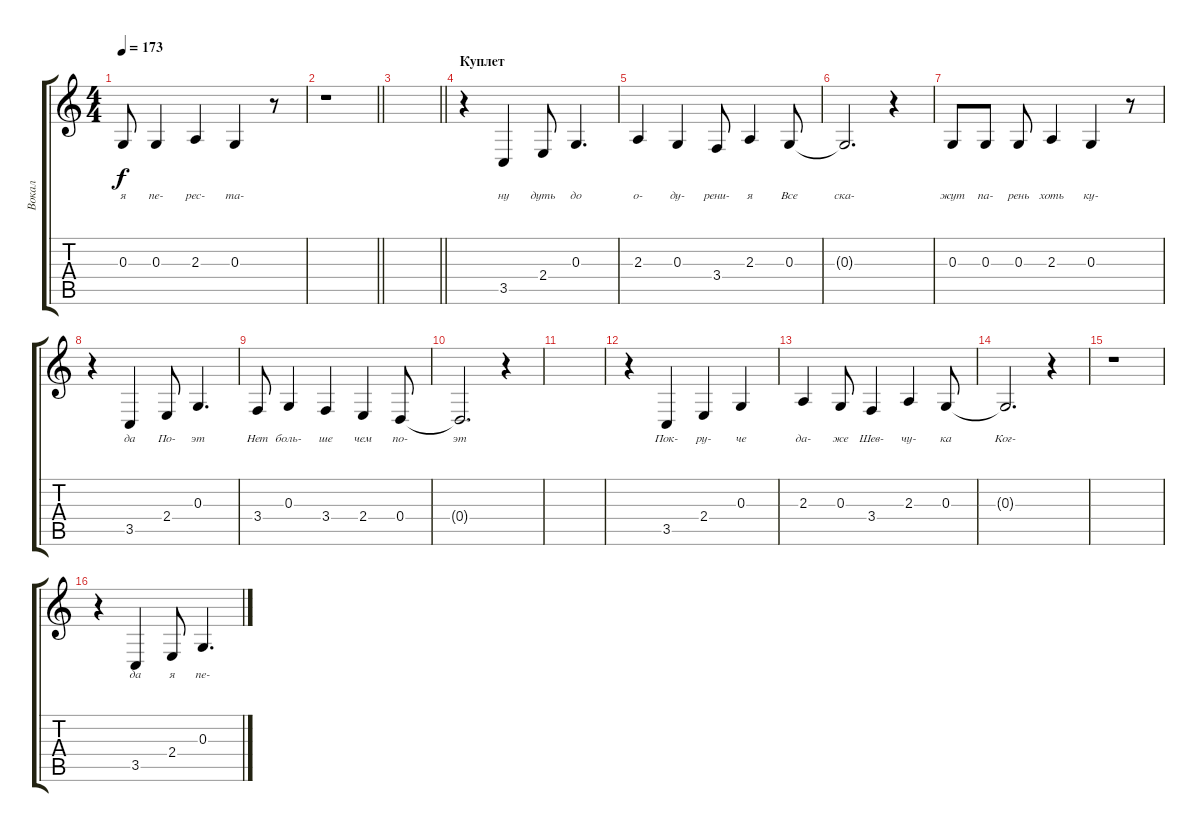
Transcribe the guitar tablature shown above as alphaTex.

\track ("Вокал" "Вокал") {instrument lead8bassandlead}
\staff {score tabs}
\tuning (E4 B3 G3 D3 A2 E2) {hide}
\ts (4 4)
\tempo 173
\clef g2
\ks c
0.3.8{lyrics (0 "я") lyrics (1 "") lyrics (2 "") lyrics (3 "") lyrics (4 "") dy f} 0.3.4{lyrics (0 "пе-") lyrics (1 "") lyrics (2 "") lyrics (3 "") lyrics (4 "")} 2.3.4{lyrics (0 "рес-") lyrics (1 "") lyrics (2 "") lyrics (3 "") lyrics (4 "")} 0.3.4{lyrics (0 "та-") lyrics (1 "") lyrics (2 "") lyrics (3 "") lyrics (4 "")} r.8 |
\barLineRight lightlight
r.1 |
\barLineRight lightlight
|
\section ("" "Куплет")
r.4 3.5.4{lyrics (0 "ну") lyrics (1 "") lyrics (2 "") lyrics (3 "") lyrics (4 "")} 2.4.8{lyrics (0 "дуть") lyrics (1 "") lyrics (2 "") lyrics (3 "") lyrics (4 "")} 0.3.4{d lyrics (0 "до") lyrics (1 "") lyrics (2 "") lyrics (3 "") lyrics (4 "")} |
2.3.4{lyrics (0 "о-") lyrics (1 "") lyrics (2 "") lyrics (3 "") lyrics (4 "")} 0.3.4{lyrics (0 "ду-") lyrics (1 "") lyrics (2 "") lyrics (3 "") lyrics (4 "")} 3.4.8{lyrics (0 "рени-") lyrics (1 "") lyrics (2 "") lyrics (3 "") lyrics (4 "")} 2.3.4{lyrics (0 "я") lyrics (1 "") lyrics (2 "") lyrics (3 "") lyrics (4 "")} 0.3.8{lyrics (0 "Все") lyrics (1 "") lyrics (2 "") lyrics (3 "") lyrics (4 "")} |
0.3{t}.2{d lyrics (0 "ска-") lyrics (1 "") lyrics (2 "") lyrics (3 "") lyrics (4 "")} r.4 |
0.3.8{lyrics (0 "жут") lyrics (1 "") lyrics (2 "") lyrics (3 "") lyrics (4 "")} 0.3.8{lyrics (0 "па-") lyrics (1 "") lyrics (2 "") lyrics (3 "") lyrics (4 "")} 0.3.8{lyrics (0 "рень") lyrics (1 "") lyrics (2 "") lyrics (3 "") lyrics (4 "")} 2.3.4{lyrics (0 "хоть") lyrics (1 "") lyrics (2 "") lyrics (3 "") lyrics (4 "")} 0.3.4{lyrics (0 "ку-") lyrics (1 "") lyrics (2 "") lyrics (3 "") lyrics (4 "")} r.8 |
r.4 3.5.4{lyrics (0 "да") lyrics (1 "") lyrics (2 "") lyrics (3 "") lyrics (4 "")} 2.4.8{lyrics (0 "По-") lyrics (1 "") lyrics (2 "") lyrics (3 "") lyrics (4 "")} 0.3.4{d lyrics (0 "эт") lyrics (1 "") lyrics (2 "") lyrics (3 "") lyrics (4 "")} |
3.4.8{lyrics (0 "Нет") lyrics (1 "") lyrics (2 "") lyrics (3 "") lyrics (4 "")} 0.3.4{lyrics (0 "боль-") lyrics (1 "") lyrics (2 "") lyrics (3 "") lyrics (4 "")} 3.4.4{lyrics (0 "ше") lyrics (1 "") lyrics (2 "") lyrics (3 "") lyrics (4 "")} 2.4.4{lyrics (0 "чем") lyrics (1 "") lyrics (2 "") lyrics (3 "") lyrics (4 "")} 0.4.8{lyrics (0 "по-") lyrics (1 "") lyrics (2 "") lyrics (3 "") lyrics (4 "")} |
0.4{t}.2{d lyrics (0 "эт") lyrics (1 "") lyrics (2 "") lyrics (3 "") lyrics (4 "")} r.4 |
|
r.4 3.5.4{lyrics (0 "Пок-") lyrics (1 "") lyrics (2 "") lyrics (3 "") lyrics (4 "")} 2.4.4{lyrics (0 "ру-") lyrics (1 "") lyrics (2 "") lyrics (3 "") lyrics (4 "")} 0.3.4{lyrics (0 "че") lyrics (1 "") lyrics (2 "") lyrics (3 "") lyrics (4 "")} |
2.3.4{lyrics (0 "да-") lyrics (1 "") lyrics (2 "") lyrics (3 "") lyrics (4 "")} 0.3.8{lyrics (0 "же") lyrics (1 "") lyrics (2 "") lyrics (3 "") lyrics (4 "")} 3.4.4{lyrics (0 "Шев-") lyrics (1 "") lyrics (2 "") lyrics (3 "") lyrics (4 "")} 2.3.4{lyrics (0 "чу-") lyrics (1 "") lyrics (2 "") lyrics (3 "") lyrics (4 "")} 0.3.8{lyrics (0 "ка") lyrics (1 "") lyrics (2 "") lyrics (3 "") lyrics (4 "")} |
0.3{t}.2{d lyrics (0 "Ког-") lyrics (1 "") lyrics (2 "") lyrics (3 "") lyrics (4 "")} r.4 |
r.1 |
r.4 3.5.4{lyrics (0 "да") lyrics (1 "") lyrics (2 "") lyrics (3 "") lyrics (4 "")} 2.4.8{lyrics (0 "я") lyrics (1 "") lyrics (2 "") lyrics (3 "") lyrics (4 "")} 0.3.4{d lyrics (0 "пе-") lyrics (1 "") lyrics (2 "") lyrics (3 "") lyrics (4 "")}
